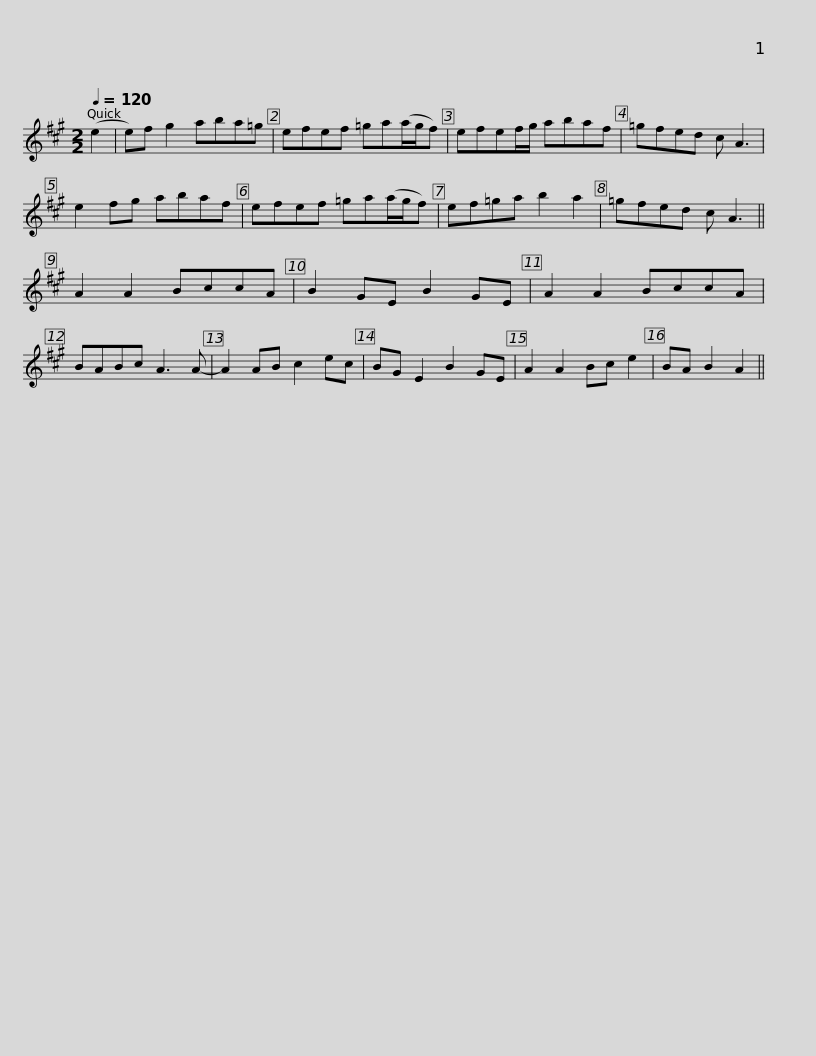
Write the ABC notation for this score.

X:1
L:1/8
Q:1/4=120
M:2/2
I:linebreak $
K:A
V:1 treble
V:1
 (e2 | e)f g2 aba=g | efef =ga(a/g/f) | efef/g/ abaf | =gfed c A3 |$ %5
 e2 fg abaf | efef =ga(a/g/f) | ef=ga b2 a2 | =gfed c A3 || A2 A2 BccA | %10
 B2 GE B2 GE |$ A2 A2 BccA | BABc A3 A- | A2 AB c2 ec | BG E2 B2 GE | %15
 A2 A2 Bc e2 | BA B2 A2 || %17
